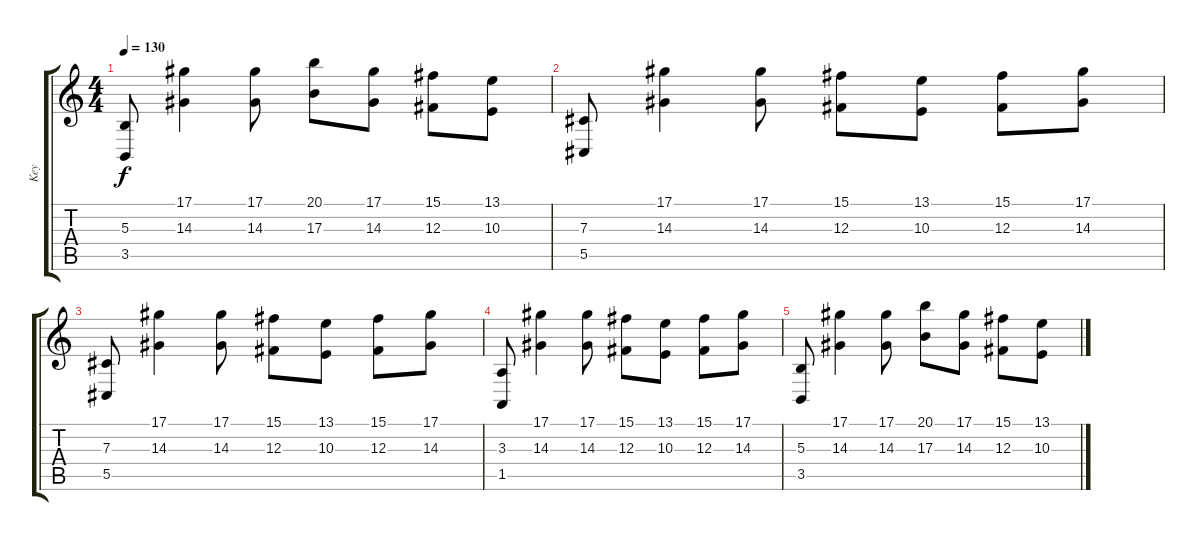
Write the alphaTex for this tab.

\track ("Key" "Key") {instrument lead2sawtooth}
\staff {score tabs}
\tuning (Eb4 Bb3 Gb3 Db3 Ab2 Db2) {hide}
\ts (4 4)
\tempo 130
\clef g2
\ks c
(5.3 3.5).8{dy f} (17.1 14.3).4 (17.1 14.3).8 (20.1 17.3).8 (17.1 14.3).8 (15.1 12.3).8 (13.1 10.3).8 |
(7.3 5.5).8 (17.1 14.3).4 (17.1 14.3).8 (15.1 12.3).8 (13.1 10.3).8 (15.1 12.3).8 (17.1 14.3).8 |
(7.3 5.5).8 (17.1 14.3).4 (17.1 14.3).8 (15.1 12.3).8 (13.1 10.3).8 (15.1 12.3).8 (17.1 14.3).8 |
(3.3 1.5).8 (17.1 14.3).4 (17.1 14.3).8 (15.1 12.3).8 (13.1 10.3).8 (15.1 12.3).8 (17.1 14.3).8 |
(5.3 3.5).8 (17.1 14.3).4 (17.1 14.3).8 (20.1 17.3).8 (17.1 14.3).8 (15.1 12.3).8 (13.1 10.3).8
